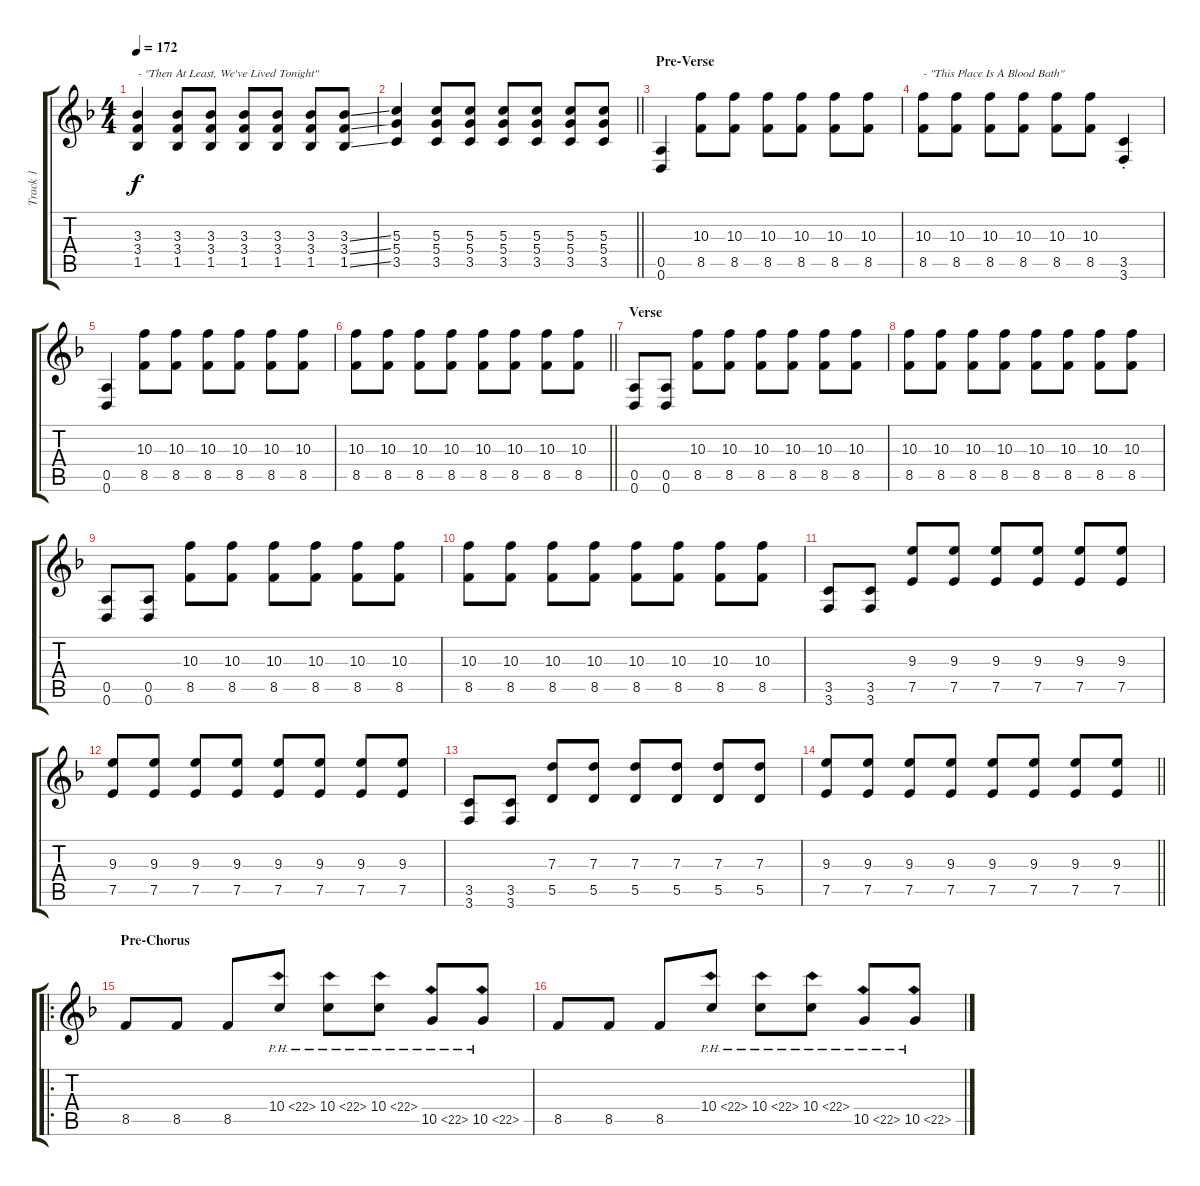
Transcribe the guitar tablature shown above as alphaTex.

\track ("Track 1" "Track 1") {instrument distortionguitar}
\staff {score tabs}
\tuning (E4 B3 G3 D3 A2 D2) {hide}
\ts (4 4)
\tempo 172
\clef g2
\ks f
(3.3 3.4 1.5).4{txt "- \"Then At Least, We've Lived Tonight\"" dy f} (3.3 3.4 1.5).8 (3.3 3.4 1.5).8 (3.3 3.4 1.5).8 (3.3 3.4 1.5).8 (3.3 3.4 1.5).8 (3.3{ss} 3.4{ss} 1.5{ss}).8 |
\barLineRight lightlight
(5.3 5.4 3.5).4 (5.3 5.4 3.5).8 (5.3 5.4 3.5).8 (5.3 5.4 3.5).8 (5.3 5.4 3.5).8 (5.3 5.4 3.5).8 (5.3 5.4 3.5).8 |
\section ("" "Pre-Verse")
(0.5 0.6).4 (10.3 8.5).8 (10.3 8.5).8 (10.3 8.5).8 (10.3 8.5).8 (10.3 8.5).8 (10.3 8.5).8 |
(10.3 8.5).8{txt "- \"This Place Is A Blood Bath\""} (10.3 8.5).8 (10.3 8.5).8 (10.3 8.5).8 (10.3 8.5).8 (10.3 8.5).8 (3.5{st} 3.6{st}).4 |
(0.5 0.6).4 (10.3 8.5).8 (10.3 8.5).8 (10.3 8.5).8 (10.3 8.5).8 (10.3 8.5).8 (10.3 8.5).8 |
\barLineRight lightlight
(10.3 8.5).8 (10.3 8.5).8 (10.3 8.5).8 (10.3 8.5).8 (10.3 8.5).8 (10.3 8.5).8 (10.3 8.5).8 (10.3 8.5).8 |
\section ("" "Verse")
(0.5 0.6).8 (0.5 0.6).8 (10.3 8.5).8 (10.3 8.5).8 (10.3 8.5).8 (10.3 8.5).8 (10.3 8.5).8 (10.3 8.5).8 |
(10.3 8.5).8 (10.3 8.5).8 (10.3 8.5).8 (10.3 8.5).8 (10.3 8.5).8 (10.3 8.5).8 (10.3 8.5).8 (10.3 8.5).8 |
(0.5 0.6).8 (0.5 0.6).8 (10.3 8.5).8 (10.3 8.5).8 (10.3 8.5).8 (10.3 8.5).8 (10.3 8.5).8 (10.3 8.5).8 |
(10.3 8.5).8 (10.3 8.5).8 (10.3 8.5).8 (10.3 8.5).8 (10.3 8.5).8 (10.3 8.5).8 (10.3 8.5).8 (10.3 8.5).8 |
(3.5 3.6).8 (3.5 3.6).8 (9.3 7.5).8 (9.3 7.5).8 (9.3 7.5).8 (9.3 7.5).8 (9.3 7.5).8 (9.3 7.5).8 |
(9.3 7.5).8 (9.3 7.5).8 (9.3 7.5).8 (9.3 7.5).8 (9.3 7.5).8 (9.3 7.5).8 (9.3 7.5).8 (9.3 7.5).8 |
(3.5 3.6).8 (3.5 3.6).8 (7.3 5.5).8 (7.3 5.5).8 (7.3 5.5).8 (7.3 5.5).8 (7.3 5.5).8 (7.3 5.5).8 |
\barLineRight lightlight
(9.3 7.5).8 (9.3 7.5).8 (9.3 7.5).8 (9.3 7.5).8 (9.3 7.5).8 (9.3 7.5).8 (9.3 7.5).8 (9.3 7.5).8 |
\ro
\section ("" "Pre-Chorus")
8.5.8 8.5.8 8.5.8 10.4{ph 12}.8 10.4{ph 12}.8 10.4{ph 12}.8 10.5{ph 12}.8 10.5{ph 12}.8 |
8.5.8 8.5.8 8.5.8 10.4{ph 12}.8 10.4{ph 12}.8 10.4{ph 12}.8 10.5{ph 12}.8 10.5{ph 12}.8
